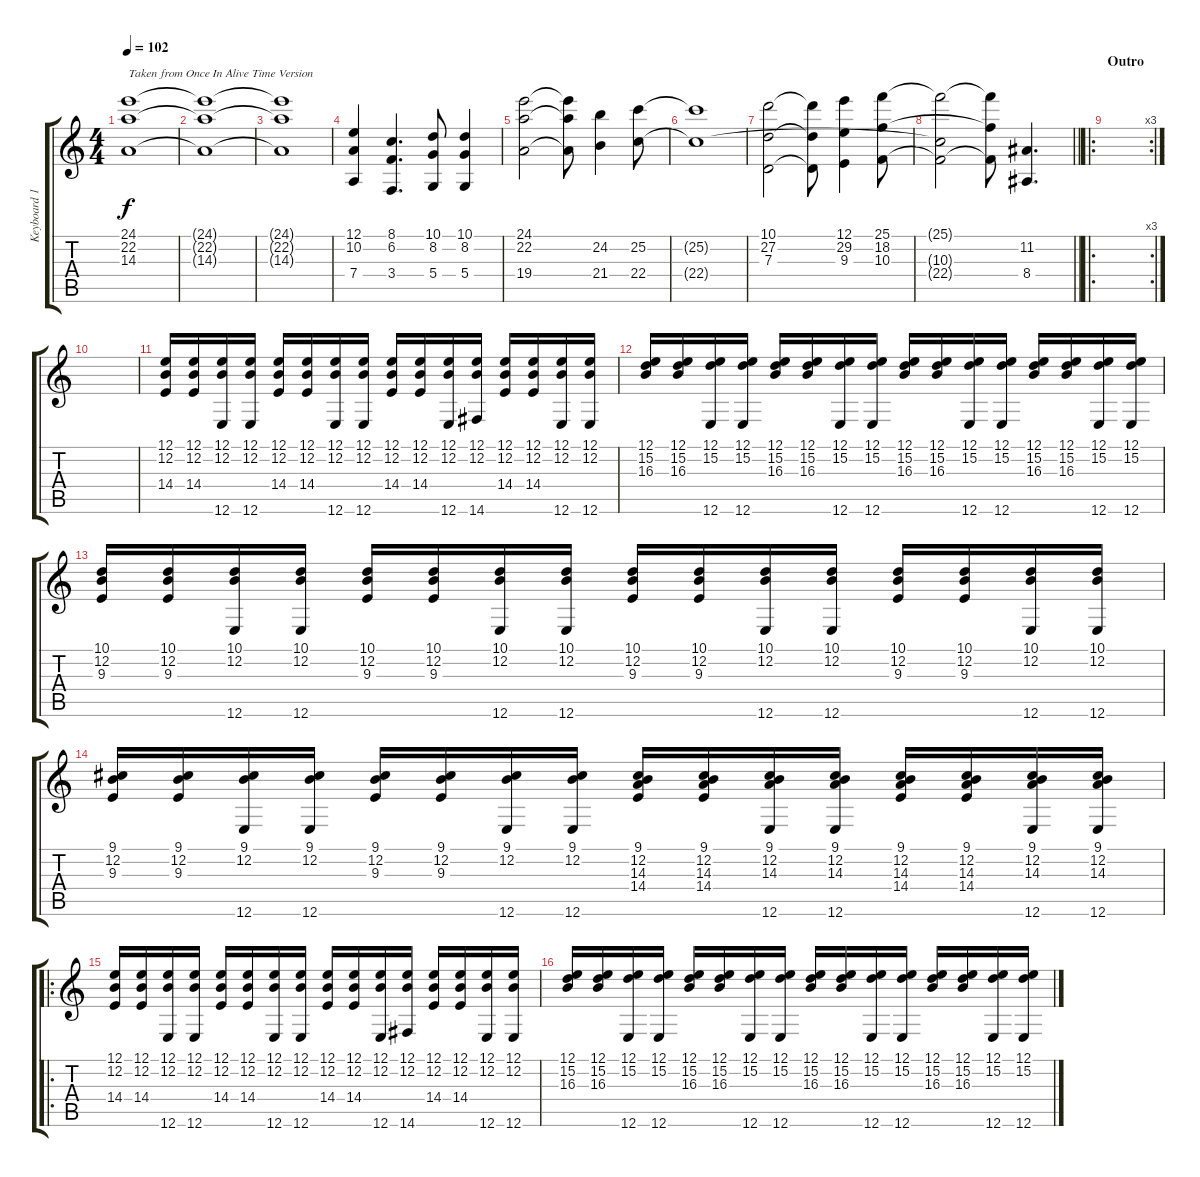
\track ("Keyboard 1" "Keyboard 1") {instrument lead2sawtooth}
\staff {score tabs}
\tuning (E4 B3 G3 D3 A2 E2) {hide}
\ts (4 4)
\tempo 102
\clef g2
\ks c
(24.1 22.2 14.3).1{txt "Taken from Once In Alive Time Version" dy f volume 5} |
(24.1{t} 22.2{t} 14.3{t}).1 |
(24.1{t} 22.2{t} 14.3{t}).1 |
(12.1 10.2 7.4).4 (8.1 6.2 3.4).4{d} (10.1 8.2 5.4).8 (10.1 8.2 5.4).4 |
(24.1 22.2 19.4).2 (24.1{t} 22.2{t} 19.4{t}).8 (24.2 21.4).4 (25.2 22.4).8 |
(25.2{t} 22.4{t}).1 |
(10.1 27.2 7.3).2 (10.1{t} 27.2{t} 7.3{t}).8 (12.1 29.2 9.3).4 (25.1 18.2 10.3).8 |
\barLineRight lightlight
(25.1{t} 10.3{t} 22.4{t}).2 (25.1{t} 18.2{t} 10.3{t}).8 (11.2 8.4).4{d} |
\ro
\rc 3
\section ("" "Outro")
|
|
(12.1 12.2 14.4).16{volume 5 instrument lead8bassandlead} (12.1 12.2 14.4).16 (12.1 12.2 12.6).16 (12.1 12.2 12.6).16 (12.1 12.2 14.4).16 (12.1 12.2 14.4).16 (12.1 12.2 12.6).16 (12.1 12.2 12.6).16 (12.1 12.2 14.4).16 (12.1 12.2 14.4).16 (12.1 12.2 12.6).16 (12.1 12.2 14.6).16 (12.1 12.2 14.4).16 (12.1 12.2 14.4).16 (12.1 12.2 12.6).16 (12.1 12.2 12.6).16 |
(12.1 15.2 16.3).16 (12.1 15.2 16.3).16 (12.1 15.2 12.6).16 (12.1 15.2 12.6).16 (12.1 15.2 16.3).16 (12.1 15.2 16.3).16 (12.1 15.2 12.6).16 (12.1 15.2 12.6).16 (12.1 15.2 16.3).16 (12.1 15.2 16.3).16 (12.1 15.2 12.6).16 (12.1 15.2 12.6).16 (12.1 15.2 16.3).16 (12.1 15.2 16.3).16 (12.1 15.2 12.6).16 (12.1 15.2 12.6).16 |
(10.1 12.2 9.3).16 (10.1 12.2 9.3).16 (10.1 12.2 12.6).16 (10.1 12.2 12.6).16 (10.1 12.2 9.3).16 (10.1 12.2 9.3).16 (10.1 12.2 12.6).16 (10.1 12.2 12.6).16 (10.1 12.2 9.3).16 (10.1 12.2 9.3).16 (10.1 12.2 12.6).16 (10.1 12.2 12.6).16 (10.1 12.2 9.3).16 (10.1 12.2 9.3).16 (10.1 12.2 12.6).16 (10.1 12.2 12.6).16 |
(9.1 12.2 9.3).16 (9.1 12.2 9.3).16 (9.1 12.2 12.6).16 (9.1 12.2 12.6).16 (9.1 12.2 9.3).16 (9.1 12.2 9.3).16 (9.1 12.2 12.6).16 (9.1 12.2 12.6).16 (9.1 12.2 14.3 14.4).16 (9.1 12.2 14.3 14.4).16 (9.1 12.2 14.3 12.6).16 (9.1 12.2 14.3 12.6).16 (9.1 12.2 14.3 14.4).16 (9.1 12.2 14.3 14.4).16 (9.1 12.2 14.3 12.6).16 (9.1 12.2 14.3 12.6).16 |
\ro
(12.1 12.2 14.4).16{volume 5 instrument lead8bassandlead} (12.1 12.2 14.4).16 (12.1 12.2 12.6).16 (12.1 12.2 12.6).16 (12.1 12.2 14.4).16 (12.1 12.2 14.4).16 (12.1 12.2 12.6).16 (12.1 12.2 12.6).16 (12.1 12.2 14.4).16 (12.1 12.2 14.4).16 (12.1 12.2 12.6).16 (12.1 12.2 14.6).16 (12.1 12.2 14.4).16 (12.1 12.2 14.4).16 (12.1 12.2 12.6).16 (12.1 12.2 12.6).16 |
(12.1 15.2 16.3).16 (12.1 15.2 16.3).16 (12.1 15.2 12.6).16 (12.1 15.2 12.6).16 (12.1 15.2 16.3).16 (12.1 15.2 16.3).16 (12.1 15.2 12.6).16 (12.1 15.2 12.6).16 (12.1 15.2 16.3).16 (12.1 15.2 16.3).16 (12.1 15.2 12.6).16 (12.1 15.2 12.6).16 (12.1 15.2 16.3).16 (12.1 15.2 16.3).16 (12.1 15.2 12.6).16 (12.1 15.2 12.6).16
